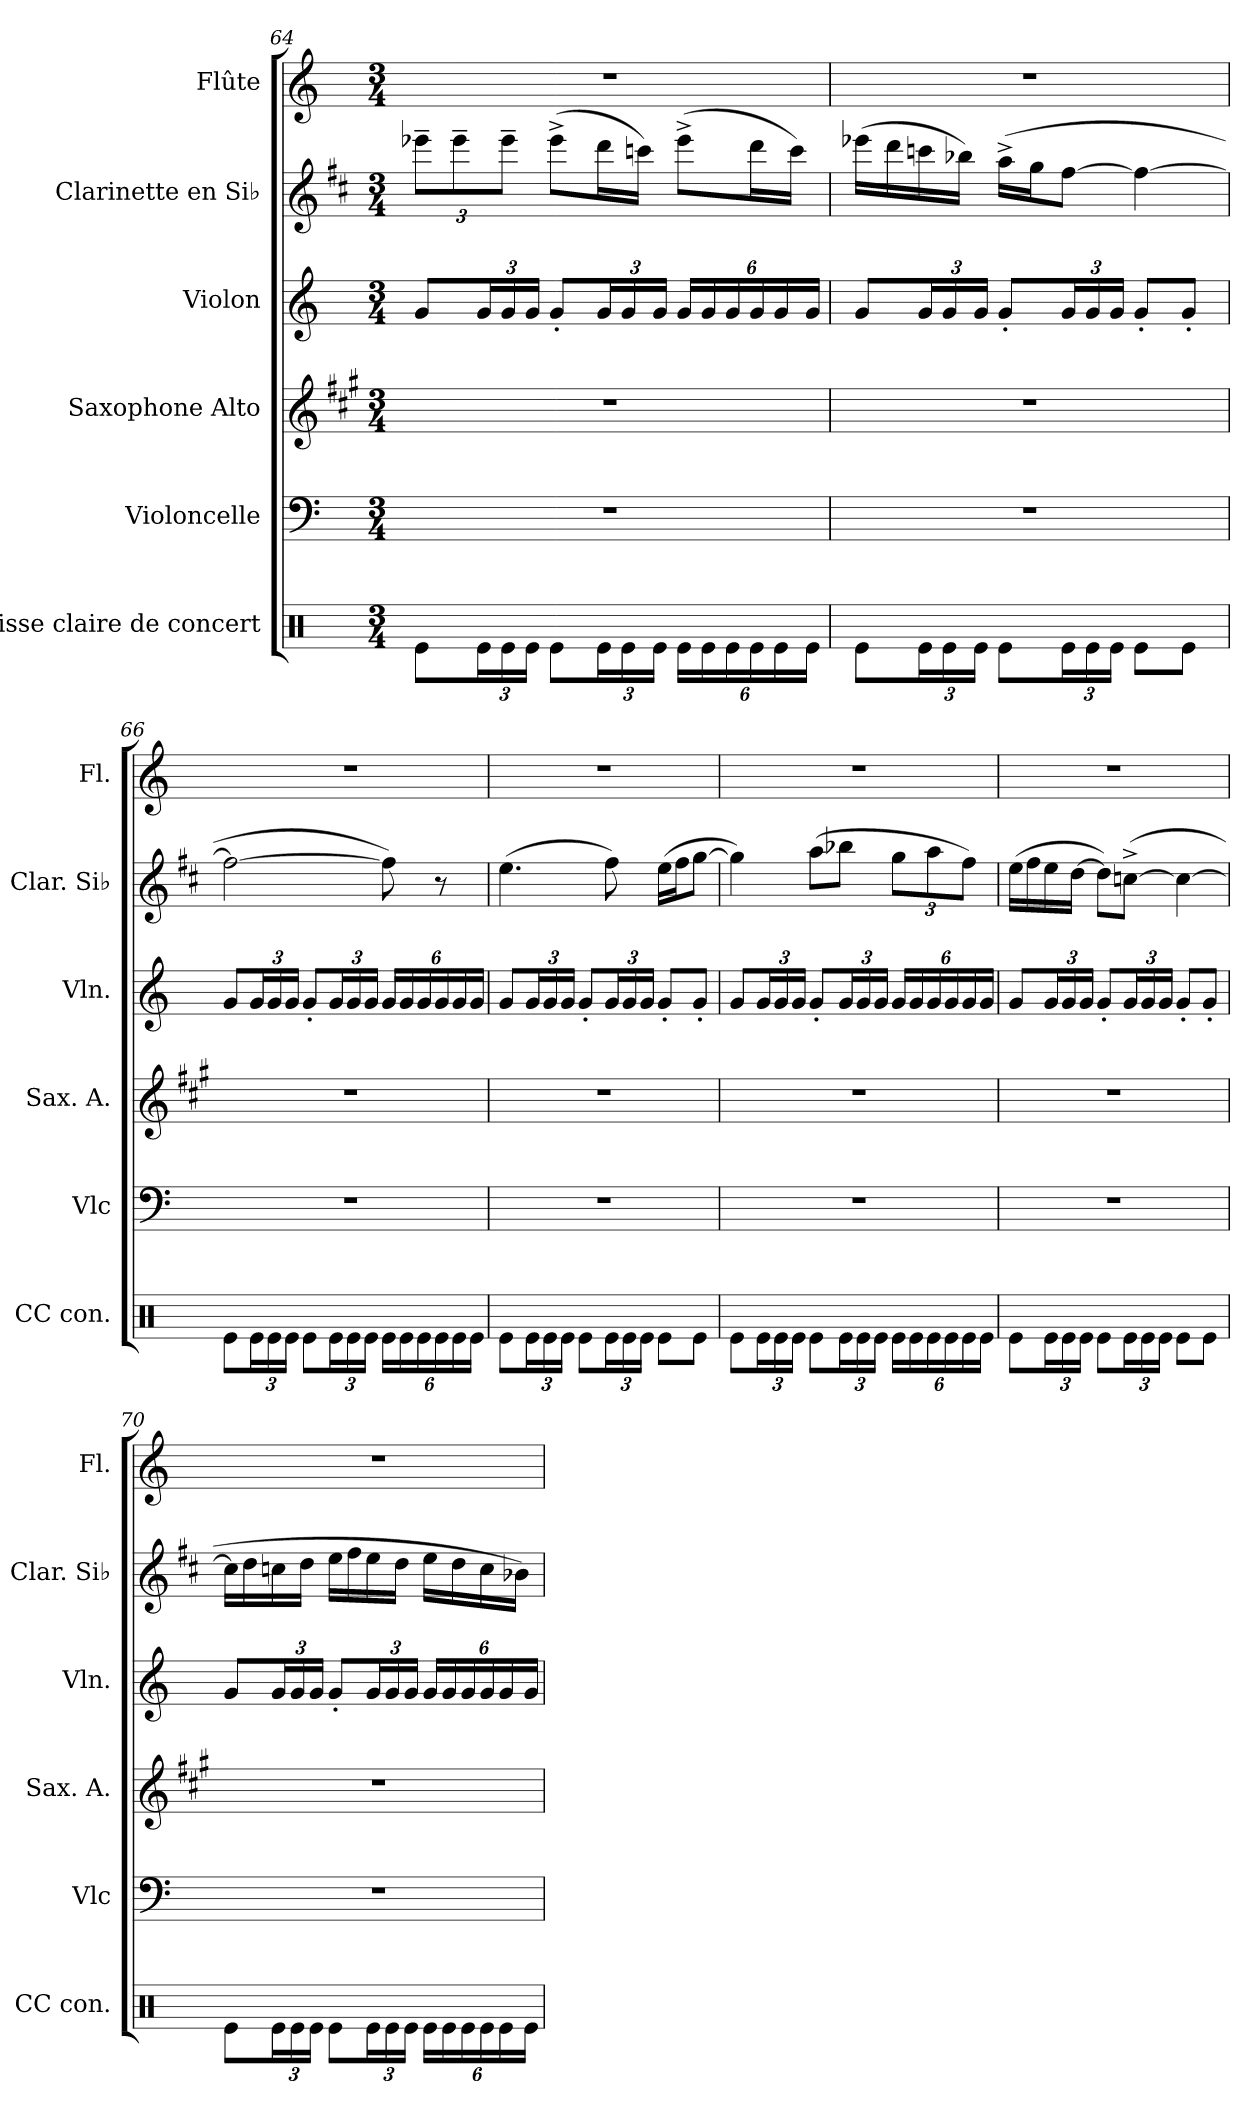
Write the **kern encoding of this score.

**kern	**kern	**kern	**kern	**kern	**kern
*part6	*part5	*part4	*part3	*part2	*part1
*staff6	*staff5	*staff4	*staff3	*staff2	*staff1
*I"Caisse claire de concert	*I"Violoncelle	*I"Saxophone Alto	*I"Violon	*I"Clarinette en Si♭	*I"Flûte
*I'CC con.	*I'Vlc	*I'Sax. A.	*I'Vln.	*I'Clar. Si♭	*I'Fl.
!!LO:PB:g=z
*clefX	*clefF4	*clefG2	*clefG2	*clefG2	*clefG2
*	*	*ITrd5c9	*	*ITrd1c2	*
*k[]	*k[]	*k[]	*k[]	*k[]	*k[]
*M3/4	*M3/4	*M3/4	*M3/4	*M3/4	*M3/4
*	*	*	*	*Xbrackettup	*
=64	=64	=64	=64	=64	=64
8Re\L	2.r	2.r	8g/L	12ddd-X~\L	2.r
.	.	.	.	12ddd-~\	.
*Xbrackettup	*	*	*Xbrackettup	*	*
24Re\L	.	.	24g/L	.	.
24Re\	.	.	24g/	12ddd-~\J	.
24Re\JJ	.	.	24g/JJ	.	.
8Re\L	.	.	8g'/L	(>8ddd-^\L	.
24Re\L	.	.	24g/L	16ccc\L	.
24Re\	.	.	24g/	.	.
.	.	.	.	16bb-X\JJ)	.
24Re\JJ	.	.	24g/JJ	.	.
24Re\LL	.	.	24g/LL	(>8ddd-^\L	.
24Re\	.	.	24g/	.	.
24Re\	.	.	24g/	.	.
24Re\	.	.	24g/	16ccc\L	.
24Re\	.	.	24g/	.	.
.	.	.	.	16bb-\JJ)	.
24Re\JJ	.	.	24g/JJ	.	.
=65	=65	=65	=65	=65	=65
8Re\L	2.r	2.r	8g/L	(>16ddd-X\LL	2.r
.	.	.	.	16ccc\	.
24Re\L	.	.	24g/L	16bb-X\	.
24Re\	.	.	24g/	.	.
.	.	.	.	16aa-X\JJ)	.
24Re\JJ	.	.	24g/JJ	.	.
8Re\L	.	.	8g'/L	(>16gg^\LL	.
.	.	.	.	16ff\J	.
24Re\L	.	.	24g/L	[8ee\J	.
24Re\	.	.	24g/	.	.
24Re\JJ	.	.	24g/JJ	.	.
8Re\L	.	.	8g'/L	4ee\_	.
8Re\J	.	.	8g'/J	.	.
!!LO:LB:g=z
=66	=66	=66	=66	=66	=66
8Re\L	2.r	2.r	8g/L	2ee\_	2.r
24Re\L	.	.	24g/L	.	.
24Re\	.	.	24g/	.	.
24Re\JJ	.	.	24g/JJ	.	.
8Re\L	.	.	8g'/L	.	.
24Re\L	.	.	24g/L	.	.
24Re\	.	.	24g/	.	.
24Re\JJ	.	.	24g/JJ	.	.
24Re\LL	.	.	24g/LL	8ee\])	.
24Re\	.	.	24g/	.	.
24Re\	.	.	24g/	.	.
24Re\	.	.	24g/	8r	.
24Re\	.	.	24g/	.	.
24Re\JJ	.	.	24g/JJ	.	.
=67	=67	=67	=67	=67	=67
8Re\L	2.r	2.r	8g/L	(>4.dd\	2.r
24Re\L	.	.	24g/L	.	.
24Re\	.	.	24g/	.	.
24Re\JJ	.	.	24g/JJ	.	.
8Re\L	.	.	8g'/L	.	.
24Re\L	.	.	24g/L	8ee\)	.
24Re\	.	.	24g/	.	.
24Re\JJ	.	.	24g/JJ	.	.
8Re\L	.	.	8g'/L	(>16dd\LL	.
.	.	.	.	16ee\J	.
8Re\J	.	.	8g'/J	[8ff\J	.
=68	=68	=68	=68	=68	=68
8Re\L	2.r	2.r	8g/L	4ff\])	2.r
24Re\L	.	.	24g/L	.	.
24Re\	.	.	24g/	.	.
24Re\JJ	.	.	24g/JJ	.	.
8Re\L	.	.	8g'/L	(>8gg\L	.
24Re\L	.	.	24g/L	8aa-X\J	.
24Re\	.	.	24g/	.	.
24Re\JJ	.	.	24g/JJ	.	.
24Re\LL	.	.	24g/LL	12ff\L	.
24Re\	.	.	24g/	.	.
24Re\	.	.	24g/	12gg\	.
24Re\	.	.	24g/	.	.
24Re\	.	.	24g/	12ee\J)	.
24Re\JJ	.	.	24g/JJ	.	.
!!LO:PB:g=z
=69	=69	=69	=69	=69	=69
8Re\L	2.r	2.r	8g/L	(>16dd\LL	2.r
.	.	.	.	16ee\	.
24Re\L	.	.	24g/L	16dd\	.
24Re\	.	.	24g/	.	.
.	.	.	.	[16cc\JJ	.
24Re\JJ	.	.	24g/JJ	.	.
8Re\L	.	.	8g'/L	8cc\L])	.
24Re\L	.	.	24g/L	(>[8b-X^\J	.
24Re\	.	.	24g/	.	.
24Re\JJ	.	.	24g/JJ	.	.
8Re\L	.	.	8g'/L	4b-\_	.
8Re\J	.	.	8g'/J	.	.
=70	=70	=70	=70	=70	=70
8Re\L	2.r	2.r	8g/L	16b-\LL]	2.r
.	.	.	.	16cc\	.
24Re\L	.	.	24g/L	16b-X\	.
24Re\	.	.	24g/	.	.
.	.	.	.	16cc\JJ	.
24Re\JJ	.	.	24g/JJ	.	.
8Re\L	.	.	8g'/L	16dd\LL	.
.	.	.	.	16ee\	.
24Re\L	.	.	24g/L	16dd\	.
24Re\	.	.	24g/	.	.
.	.	.	.	16cc\JJ	.
24Re\JJ	.	.	24g/JJ	.	.
24Re\LL	.	.	24g/LL	16dd\LL	.
24Re\	.	.	24g/	.	.
.	.	.	.	16cc\	.
24Re\	.	.	24g/	.	.
24Re\	.	.	24g/	16b-\	.
24Re\	.	.	24g/	.	.
.	.	.	.	16a-X\JJ)	.
24Re\JJ	.	.	24g/JJ	.	.
=	=	=	=	=	=
*-	*-	*-	*-	*-	*-
